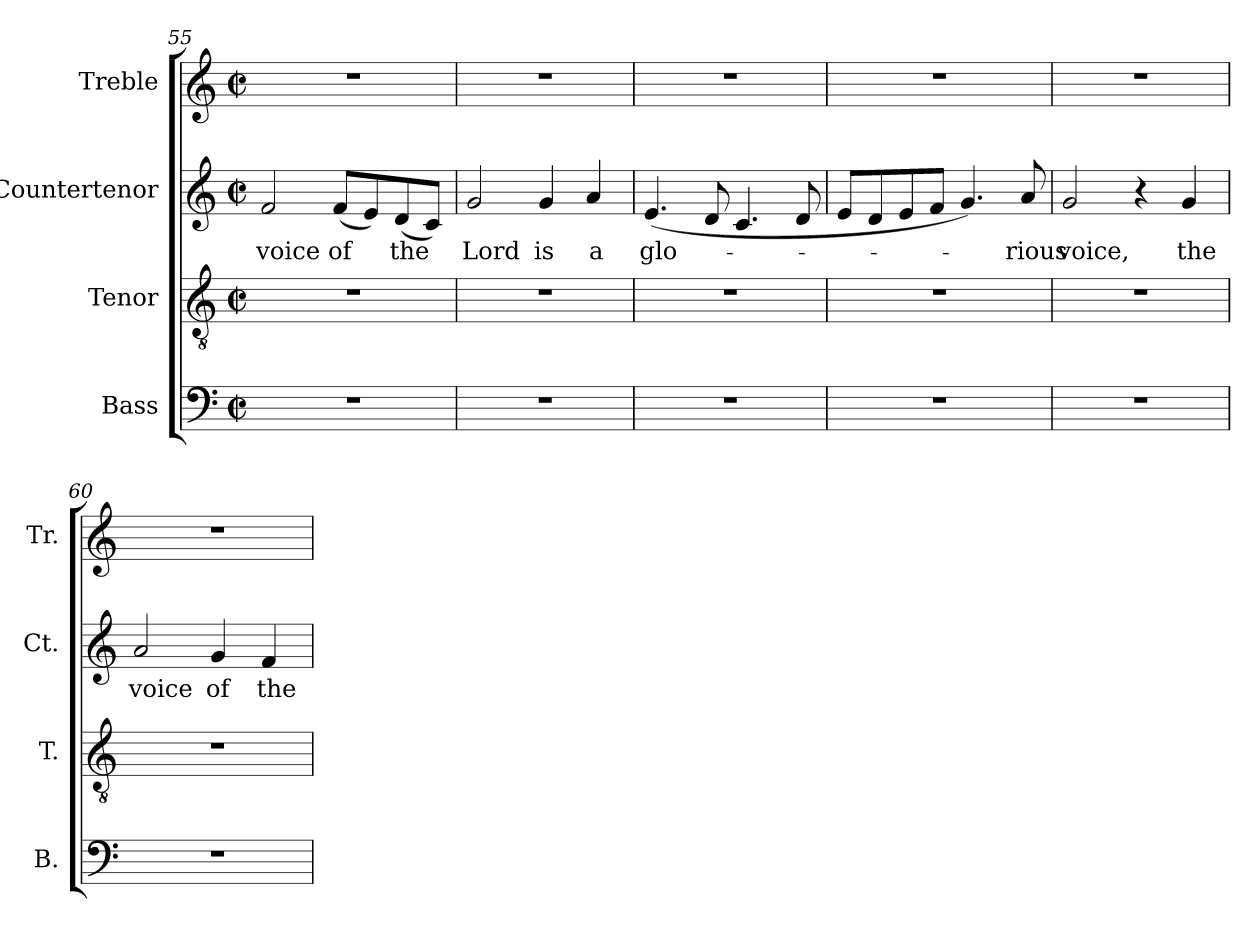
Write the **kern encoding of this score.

**kern	**kern	**kern	**text	**kern
*part4	*part3	*part2	*part2	*part1
*staff4	*staff3	*staff2	*staff2	*staff1
*I"Bass	*I"Tenor	*I"Countertenor	*	*I"Treble
*I'B.	*I'T.	*I'Ct.	*	*I'Tr.
!!LO:LB:g=z
*clefF4	*clefGv2	*clefG2	*	*clefG2
*	*ITrd7c12	*	*	*
*k[]	*k[]	*k[]	*	*k[]
*C:	*C:	*C:	*	*C:
*M2/2	*M2/2	*M2/2	*	*M2/2
*met(c|)	*met(c|)	*met(c|)	*	*met(c|)
=55	=55	=55	=55	=55
!	!	!	!LO:LY:b:color=#000000	!
1r	1r	2fi/	voice	1r
!	!	!	!LO:LY:b:color=#000000	!
.	.	(8fi/L	of	.
.	.	8ei/)	.	.
!	!	!	!LO:LY:b:color=#000000	!
.	.	(8di/	the	.
.	.	8ci/J)	.	.
=56	=56	=56	=56	=56
!	!	!	!LO:LY:b:color=#000000	!
1r	1r	2gi/	Lord	1r
!	!	!	!LO:LY:b:color=#000000	!
.	.	4gi/	is	.
!	!	!	!LO:LY:b:color=#000000	!
.	.	4ai/	a	.
=57	=57	=57	=57	=57
!	!	!	!LO:LY:b:color=#000000	!
1r	1r	(4.ei/	glo-	1r
.	.	8di/	.	.
.	.	4.ci/	.	.
.	.	8di/	.	.
=58	=58	=58	=58	=58
1r	1r	8ei/L	.	1r
.	.	8di/	.	.
.	.	8ei/	.	.
.	.	8fi/J	.	.
.	.	4.gi/)	.	.
!	!	!	!LO:LY:b:color=#000000	!
.	.	8ai/	-rious	.
=59	=59	=59	=59	=59
!	!	!	!LO:LY:b:color=#000000	!
1r	1r	2gi/	voice,	1r
.	.	4r	.	.
!	!	!	!LO:LY:b:color=#000000	!
.	.	4gi/	the	.
=60	=60	=60	=60	=60
!	!	!	!LO:LY:b:color=#000000	!
1r	1r	2ai/	voice	1r
!	!	!	!LO:LY:b:color=#000000	!
.	.	4gi/	of	.
!	!	!	!LO:LY:b:color=#000000	!
.	.	4fi/	the	.
=	=	=	=	=
*-	*-	*-	*-	*-
